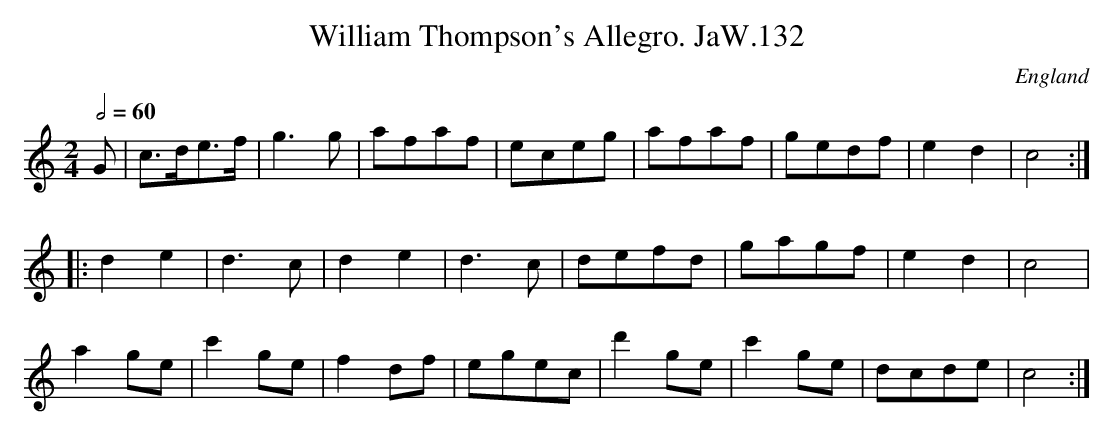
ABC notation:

X:1
T:William Thompson's Allegro. JaW.132
L:1/8
M:2/4
O:England
Q:1/2=60
K:C
G|c>de>f|g3g|afaf|eceg|afaf|gedf|e2d2|c4:|!
|:d2e2|d3c|d2e2|d3c|defd|gagf|e2d2|c4|!
a2ge|c'2ge|f2df|egec|d'2ge|c'2ge|dcde|c4:|
